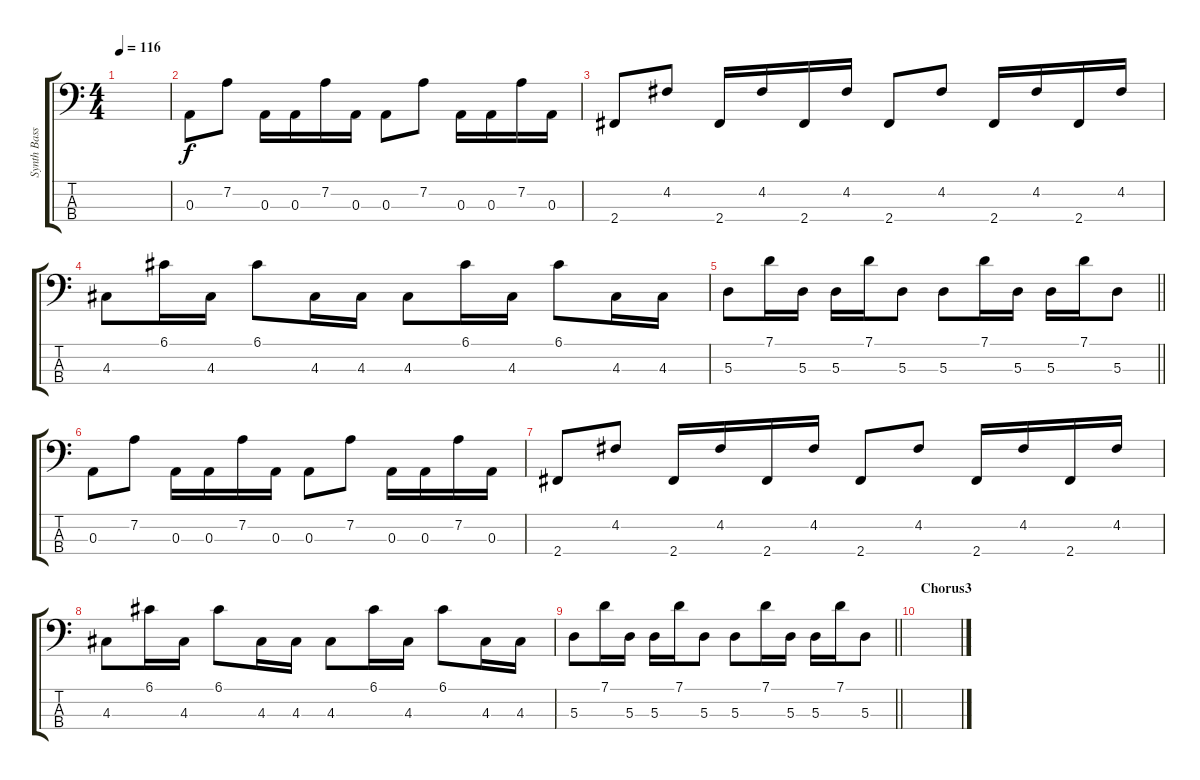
\track ("Synth Bass" "Synth Bass") {instrument synthbass1}
\staff {score tabs}
\tuning (G2 D2 A1 E1) {hide}
\ts (4 4)
\tempo 116
\clef f4
\ks c
|
0.3.8 7.2.8 0.3.16 0.3.16 7.2.16 0.3.16 0.3.8 7.2.8 0.3.16 0.3.16 7.2.16 0.3.16 |
2.4.8 4.2.8 2.4.16 4.2.16 2.4.16 4.2.16 2.4.8 4.2.8 2.4.16 4.2.16 2.4.16 4.2.16 |
4.3.8 6.1.16 4.3.16 6.1.8 4.3.16 4.3.16 4.3.8 6.1.16 4.3.16 6.1.8 4.3.16 4.3.16 |
\barLineRight lightlight
5.3.8 7.1.16 5.3.16 5.3.16 7.1.16 5.3.8 5.3.8 7.1.16 5.3.16 5.3.16 7.1.16 5.3.8 |
0.3.8 7.2.8 0.3.16 0.3.16 7.2.16 0.3.16 0.3.8 7.2.8 0.3.16 0.3.16 7.2.16 0.3.16 |
2.4.8 4.2.8 2.4.16 4.2.16 2.4.16 4.2.16 2.4.8 4.2.8 2.4.16 4.2.16 2.4.16 4.2.16 |
4.3.8 6.1.16 4.3.16 6.1.8 4.3.16 4.3.16 4.3.8 6.1.16 4.3.16 6.1.8 4.3.16 4.3.16 |
\barLineRight lightlight
5.3.8 7.1.16 5.3.16 5.3.16 7.1.16 5.3.8 5.3.8 7.1.16 5.3.16 5.3.16 7.1.16 5.3.8 |
\section ("" "Chorus3")
